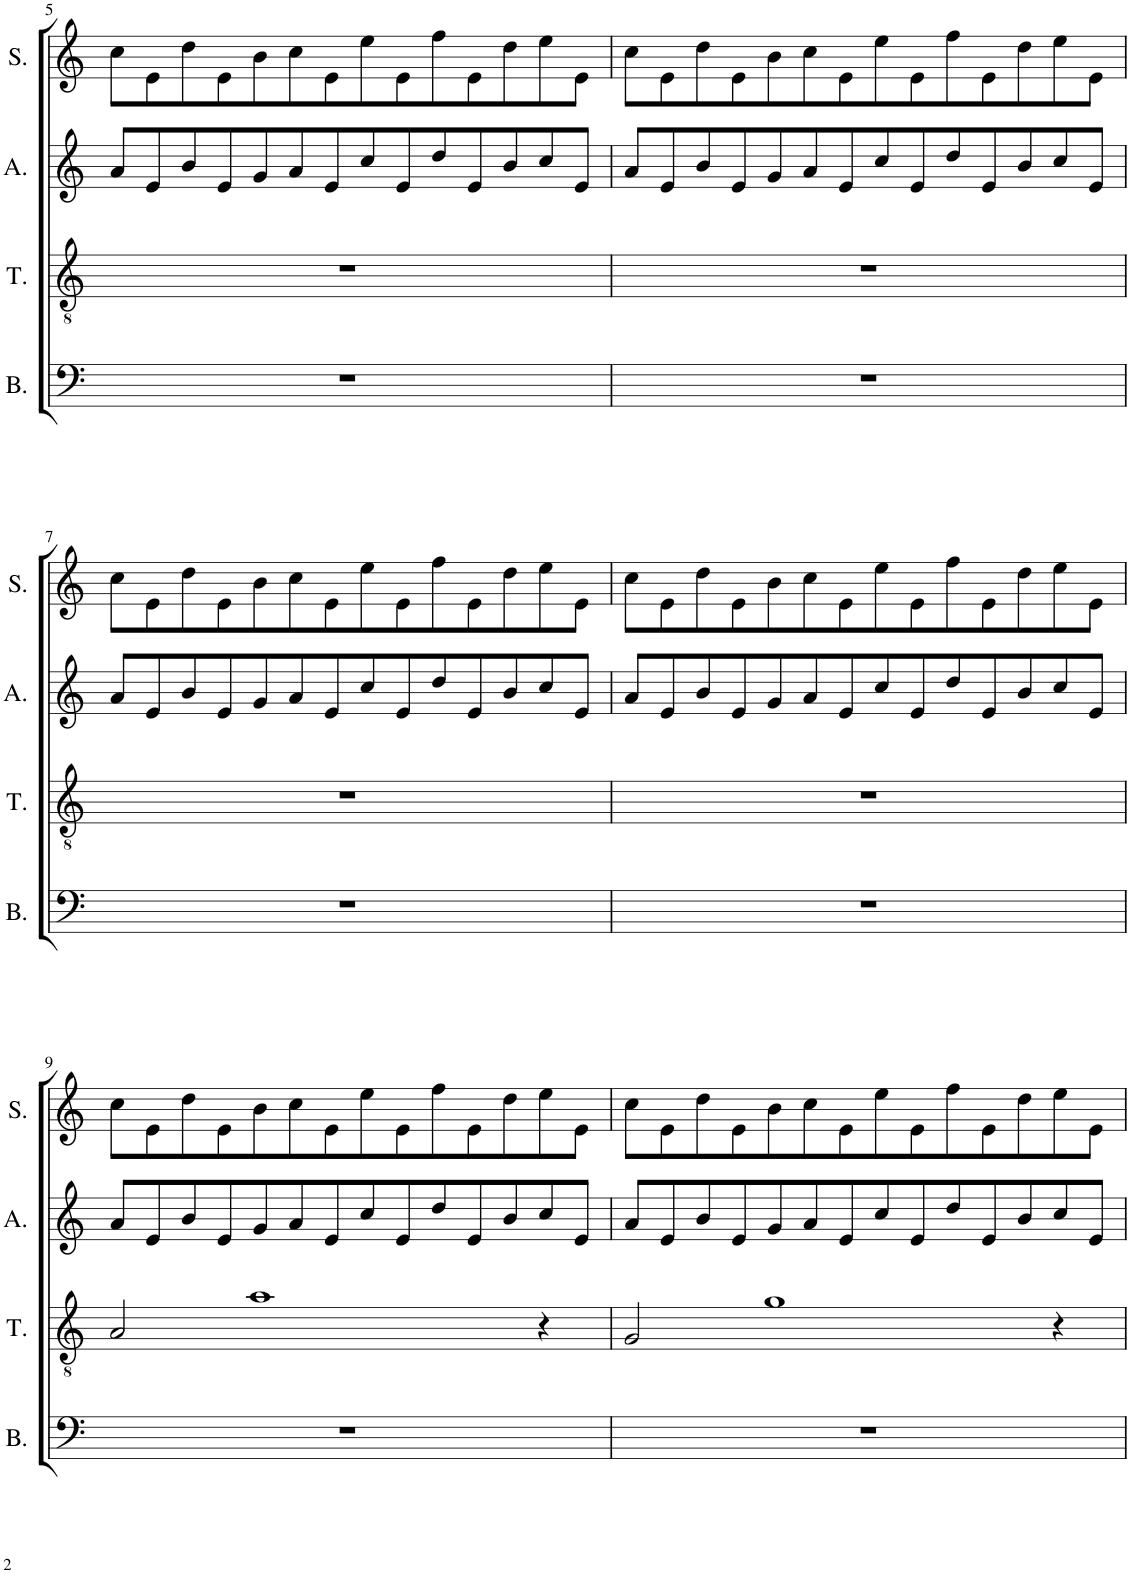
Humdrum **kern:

**kern	**kern	**kern	**kern
*part4	*part3	*part2	*part1
*staff4	*staff3	*staff2	*staff1
*I"Bass	*I"Tenor	*I"Alto	*I"Soprano
*I'B.	*I'T.	*I'A.	*I'S.
!!LO:PB:g=z
*clefF4	*clefGv2	*clefG2	*clefG2
*k[]	*k[]	*k[]	*k[]
*M7/4	*M7/4	*M7/4	*M7/4
=5	=5	=5	=5
1..r	1..r	8a/L	8cc\L
.	.	8e/	8e\
.	.	8b/	8dd\
.	.	8e/	8e\
.	.	8g/	8b\
.	.	8a/	8cc\
.	.	8e/	8e\
.	.	8cc/	8ee\
.	.	8e/	8e\
.	.	8dd/	8ff\
.	.	8e/	8e\
.	.	8b/	8dd\
.	.	8cc/	8ee\
.	.	8e/J	8e\J
=6	=6	=6	=6
1..r	1..r	8a/L	8cc\L
.	.	8e/	8e\
.	.	8b/	8dd\
.	.	8e/	8e\
.	.	8g/	8b\
.	.	8a/	8cc\
.	.	8e/	8e\
.	.	8cc/	8ee\
.	.	8e/	8e\
.	.	8dd/	8ff\
.	.	8e/	8e\
.	.	8b/	8dd\
.	.	8cc/	8ee\
.	.	8e/J	8e\J
!!LO:LB:g=z
=7	=7	=7	=7
1..r	1..r	8a/L	8cc\L
.	.	8e/	8e\
.	.	8b/	8dd\
.	.	8e/	8e\
.	.	8g/	8b\
.	.	8a/	8cc\
.	.	8e/	8e\
.	.	8cc/	8ee\
.	.	8e/	8e\
.	.	8dd/	8ff\
.	.	8e/	8e\
.	.	8b/	8dd\
.	.	8cc/	8ee\
.	.	8e/J	8e\J
=8	=8	=8	=8
1..r	1..r	8a/L	8cc\L
.	.	8e/	8e\
.	.	8b/	8dd\
.	.	8e/	8e\
.	.	8g/	8b\
.	.	8a/	8cc\
.	.	8e/	8e\
.	.	8cc/	8ee\
.	.	8e/	8e\
.	.	8dd/	8ff\
.	.	8e/	8e\
.	.	8b/	8dd\
.	.	8cc/	8ee\
.	.	8e/J	8e\J
!!LO:LB:g=z
=9	=9	=9	=9
1..r	2A/	8a/L	8cc\L
.	.	8e/	8e\
.	.	8b/	8dd\
.	.	8e/	8e\
.	1a	8g/	8b\
.	.	8a/	8cc\
.	.	8e/	8e\
.	.	8cc/	8ee\
.	.	8e/	8e\
.	.	8dd/	8ff\
.	.	8e/	8e\
.	.	8b/	8dd\
.	4r	8cc/	8ee\
.	.	8e/J	8e\J
=10	=10	=10	=10
1..r	2G/	8a/L	8cc\L
.	.	8e/	8e\
.	.	8b/	8dd\
.	.	8e/	8e\
.	1g	8g/	8b\
.	.	8a/	8cc\
.	.	8e/	8e\
.	.	8cc/	8ee\
.	.	8e/	8e\
.	.	8dd/	8ff\
.	.	8e/	8e\
.	.	8b/	8dd\
.	4r	8cc/	8ee\
.	.	8e/J	8e\J
=	=	=	=
*-	*-	*-	*-
